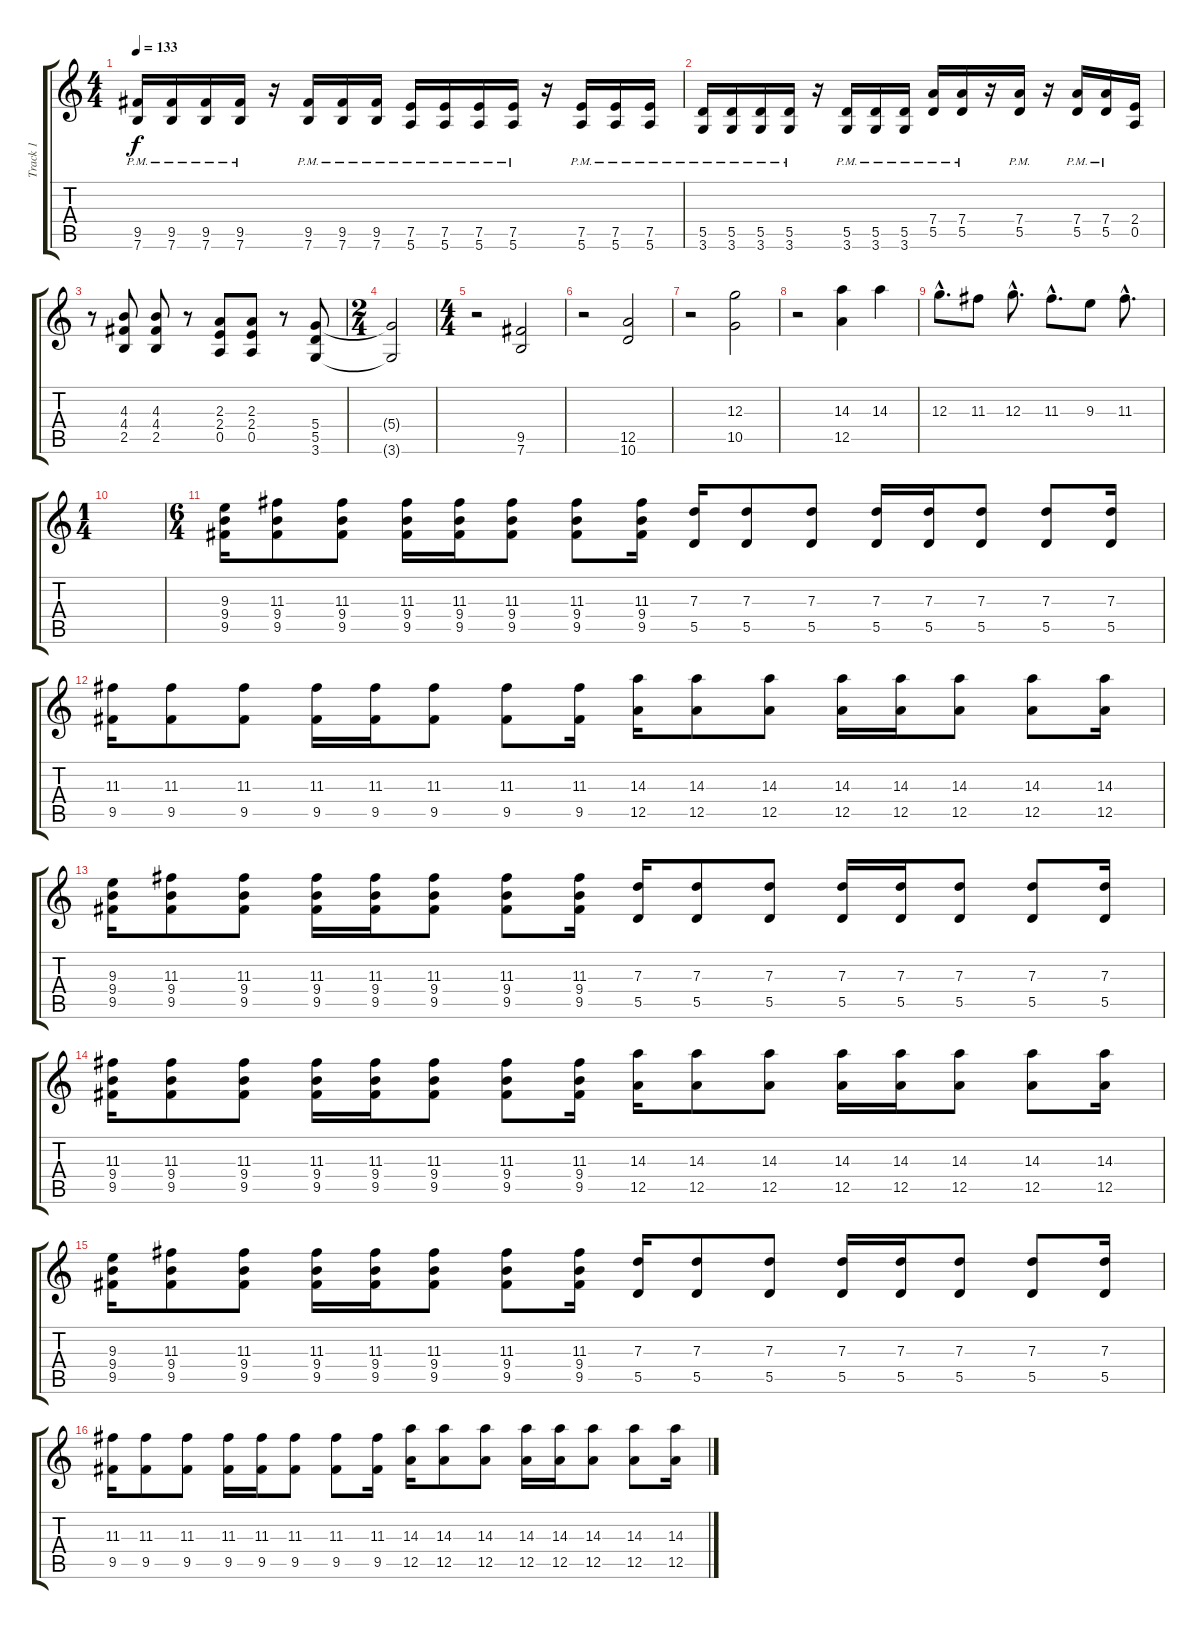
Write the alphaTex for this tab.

\track ("Track 1" "Track 1") {instrument distortionguitar}
\staff {score tabs}
\tuning (E4 B3 G3 D3 A2 E2) {hide}
\ts (4 4)
\tempo 133
\clef g2
\ks c
(9.5 7.6{pm}).16{dy f} (9.5 7.6{pm}).16 (9.5 7.6{pm}).16 (9.5 7.6{pm}).16 r.16 (9.5 7.6{pm}).16 (9.5 7.6{pm}).16 (9.5 7.6{pm}).16 (7.5 5.6{pm}).16 (7.5 5.6{pm}).16 (7.5 5.6{pm}).16 (7.5 5.6{pm}).16 r.16 (7.5 5.6{pm}).16 (7.5 5.6{pm}).16 (7.5 5.6{pm}).16 |
(5.5 3.6{pm}).16 (5.5 3.6{pm}).16 (5.5 3.6{pm}).16 (5.5 3.6{pm}).16 r.16 (5.5 3.6{pm}).16 (5.5 3.6{pm}).16 (5.5 3.6{pm}).16 (7.4 5.5{pm}).16 (7.4 5.5{pm}).16 r.16 (7.4 5.5{pm}).16 r.16 (7.4 5.5{pm}).16 (7.4 5.5{pm}).16 (2.4 0.5).16 |
r.8 (4.3 4.4 2.5).8 (4.3 4.4 2.5).8 r.8 (2.3 2.4 0.5).8 (2.3 2.4 0.5).8 r.8 (5.4 5.5 3.6).8 |
\ts (2 4)
(5.4{t} 3.6{t}).2 |
\ts (4 4)
r.2 (9.5 7.6).2 |
r.2 (12.5 10.6).2 |
r.2 (12.3 10.5).2 |
r.2 (14.3 12.5).4 14.3.4 |
12.3{hac}.8{d} 11.3.8 12.3{hac}.8{d} 11.3{hac}.8{d} 9.3.8 11.3{hac}.8{d} |
\ts (1 4)
|
\ts (6 4)
(9.3 9.4 9.5).16 (11.3 9.4 9.5).8 (11.3 9.4 9.5).8 (11.3 9.4 9.5).16 (11.3 9.4 9.5).16 (11.3 9.4 9.5).8 (11.3 9.4 9.5).8 (11.3 9.4 9.5).16 (7.3 5.5).16 (7.3 5.5).8 (7.3 5.5).8 (7.3 5.5).16 (7.3 5.5).16 (7.3 5.5).8 (7.3 5.5).8 (7.3 5.5).16 |
(11.3 9.5).16 (11.3 9.5).8 (11.3 9.5).8 (11.3 9.5).16 (11.3 9.5).16 (11.3 9.5).8 (11.3 9.5).8 (11.3 9.5).16 (14.3 12.5).16 (14.3 12.5).8 (14.3 12.5).8 (14.3 12.5).16 (14.3 12.5).16 (14.3 12.5).8 (14.3 12.5).8 (14.3 12.5).16 |
(9.3 9.4 9.5).16 (11.3 9.4 9.5).8 (11.3 9.4 9.5).8 (11.3 9.4 9.5).16 (11.3 9.4 9.5).16 (11.3 9.4 9.5).8 (11.3 9.4 9.5).8 (11.3 9.4 9.5).16 (7.3 5.5).16 (7.3 5.5).8 (7.3 5.5).8 (7.3 5.5).16 (7.3 5.5).16 (7.3 5.5).8 (7.3 5.5).8 (7.3 5.5).16 |
(11.3 9.4 9.5).16 (11.3 9.4 9.5).8 (11.3 9.4 9.5).8 (11.3 9.4 9.5).16 (11.3 9.4 9.5).16 (11.3 9.4 9.5).8 (11.3 9.4 9.5).8 (11.3 9.4 9.5).16 (14.3 12.5).16 (14.3 12.5).8 (14.3 12.5).8 (14.3 12.5).16 (14.3 12.5).16 (14.3 12.5).8 (14.3 12.5).8 (14.3 12.5).16 |
(9.3 9.4 9.5).16 (11.3 9.4 9.5).8 (11.3 9.4 9.5).8 (11.3 9.4 9.5).16 (11.3 9.4 9.5).16 (11.3 9.4 9.5).8 (11.3 9.4 9.5).8 (11.3 9.4 9.5).16 (7.3 5.5).16 (7.3 5.5).8 (7.3 5.5).8 (7.3 5.5).16 (7.3 5.5).16 (7.3 5.5).8 (7.3 5.5).8 (7.3 5.5).16 |
(11.3 9.5).16 (11.3 9.5).8 (11.3 9.5).8 (11.3 9.5).16 (11.3 9.5).16 (11.3 9.5).8 (11.3 9.5).8 (11.3 9.5).16 (14.3 12.5).16 (14.3 12.5).8 (14.3 12.5).8 (14.3 12.5).16 (14.3 12.5).16 (14.3 12.5).8 (14.3 12.5).8 (14.3 12.5).16
